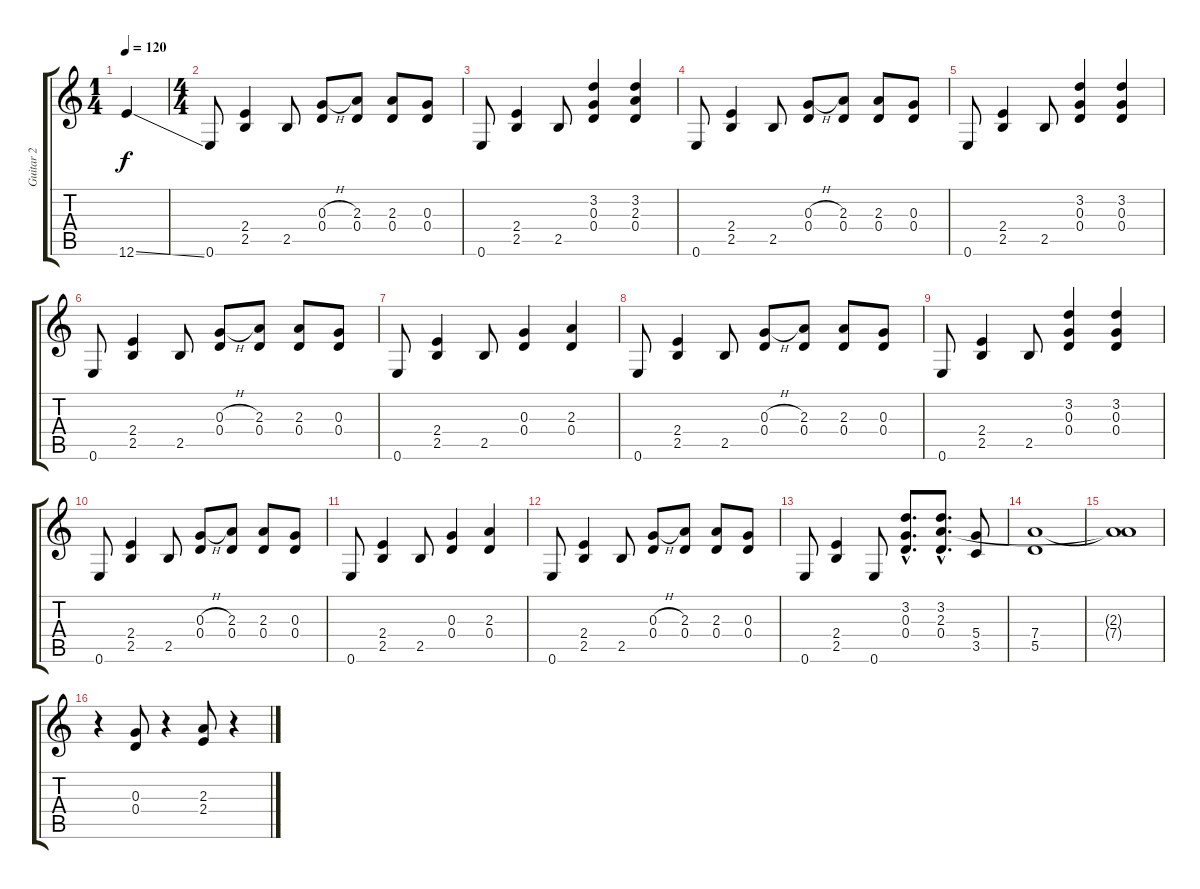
\track ("Guitar 2" "Guitar 2") {instrument overdrivenguitar}
\staff {score tabs}
\tuning (E4 B3 G3 D3 A2 E2) {hide}
\ts (1 4)
\tempo 120
\clef g2
\ks c
12.6{ss}.4{dy f instrument overdrivenguitar} |
\ts (4 4)
0.6.8 (2.4 2.5).4 2.5.8 (0.3{h} 0.4).8 (2.3 0.4).8 (2.3 0.4).8 (0.3 0.4).8 |
0.6.8 (2.4 2.5).4 2.5.8 (3.2 0.3 0.4).4 (3.2 2.3 0.4).4 |
0.6.8 (2.4 2.5).4 2.5.8 (0.3{h} 0.4).8 (2.3 0.4).8 (2.3 0.4).8 (0.3 0.4).8 |
0.6.8 (2.4 2.5).4 2.5.8 (3.2 0.3 0.4).4 (3.2 0.3 0.4).4 |
0.6.8 (2.4 2.5).4 2.5.8 (0.3{h} 0.4).8 (2.3 0.4).8 (2.3 0.4).8 (0.3 0.4).8 |
0.6.8 (2.4 2.5).4 2.5.8 (0.3 0.4).4 (2.3 0.4).4 |
0.6.8 (2.4 2.5).4 2.5.8 (0.3{h} 0.4).8 (2.3 0.4).8 (2.3 0.4).8 (0.3 0.4).8 |
0.6.8 (2.4 2.5).4 2.5.8 (3.2 0.3 0.4).4 (3.2 0.3 0.4).4 |
0.6.8 (2.4 2.5).4 2.5.8 (0.3{h} 0.4).8 (2.3 0.4).8 (2.3 0.4).8 (0.3 0.4).8 |
0.6.8 (2.4 2.5).4 2.5.8 (0.3 0.4).4 (2.3 0.4).4 |
0.6.8 (2.4 2.5).4 2.5.8 (0.3{h} 0.4).8 (2.3 0.4).8 (2.3 0.4).8 (0.3 0.4).8 |
0.6.8 (2.4 2.5).4 0.6.8 (3.2{hac} 0.3{hac} 0.4{hac}).8{d} (3.2{hac} 2.3{hac} 0.4{hac}).8{d} (5.4 3.5).8 |
(7.4 5.5).1 |
(2.3{t} 7.4{t}).1 |
r.4 (0.3 0.4).8 r.4 (2.3 2.4).8 r.4
